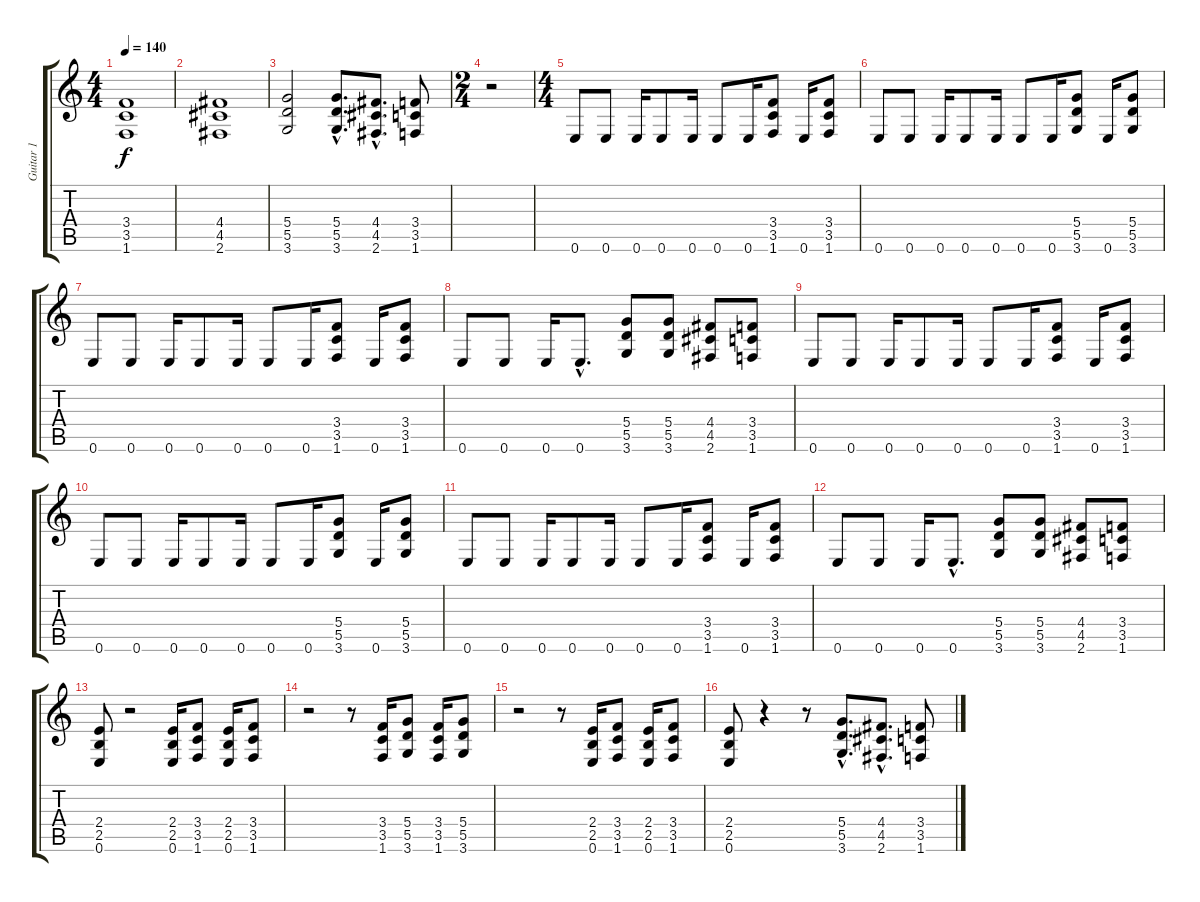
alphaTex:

\track ("Guitar 1" "Guitar 1") {instrument distortionguitar}
\staff {score tabs}
\tuning (E4 B3 G3 D3 A2 E2) {hide}
\ts (4 4)
\tempo 140
\clef g2
\ks c
(3.4 3.5 1.6).1{dy f} |
(4.4 4.5 2.6).1 |
(5.4 5.5 3.6).2 (5.4{hac} 5.5{hac} 3.6{hac}).8{d} (4.4{hac} 4.5{hac} 2.6{hac}).8{d} (3.4 3.5 1.6).8 |
\ts (2 4)
r.2 |
\ts (4 4)
0.6.8 0.6.8 0.6.16 0.6.8 0.6.16 0.6.8 0.6.16 (3.4 3.5 1.6).8 0.6.16 (3.4 3.5 1.6).8 |
0.6.8 0.6.8 0.6.16 0.6.8 0.6.16 0.6.8 0.6.16 (5.4 5.5 3.6).8 0.6.16 (5.4 5.5 3.6).8 |
0.6.8 0.6.8 0.6.16 0.6.8 0.6.16 0.6.8 0.6.16 (3.4 3.5 1.6).8 0.6.16 (3.4 3.5 1.6).8 |
0.6.8 0.6.8 0.6.16 0.6{hac}.8{d} (5.4 5.5 3.6).8 (5.4 5.5 3.6).8 (4.4 4.5 2.6).8 (3.4 3.5 1.6).8 |
0.6.8 0.6.8 0.6.16 0.6.8 0.6.16 0.6.8 0.6.16 (3.4 3.5 1.6).8 0.6.16 (3.4 3.5 1.6).8 |
0.6.8 0.6.8 0.6.16 0.6.8 0.6.16 0.6.8 0.6.16 (5.4 5.5 3.6).8 0.6.16 (5.4 5.5 3.6).8 |
0.6.8 0.6.8 0.6.16 0.6.8 0.6.16 0.6.8 0.6.16 (3.4 3.5 1.6).8 0.6.16 (3.4 3.5 1.6).8 |
0.6.8 0.6.8 0.6.16 0.6{hac}.8{d} (5.4 5.5 3.6).8 (5.4 5.5 3.6).8 (4.4 4.5 2.6).8 (3.4 3.5 1.6).8 |
(2.4 2.5 0.6).8 r.2 (2.4 2.5 0.6).16 (3.4 3.5 1.6).8 (2.4 2.5 0.6).16 (3.4 3.5 1.6).8 |
r.2 r.8 (3.4 3.5 1.6).16 (5.4 5.5 3.6).8 (3.4 3.5 1.6).16 (5.4 5.5 3.6).8 |
r.2 r.8 (2.4 2.5 0.6).16 (3.4 3.5 1.6).8 (2.4 2.5 0.6).16 (3.4 3.5 1.6).8 |
(2.4 2.5 0.6).8 r.4 r.8 (5.4{hac} 5.5{hac} 3.6{hac}).8{d} (4.4{hac} 4.5{hac} 2.6{hac}).8{d} (3.4 3.5 1.6).8
